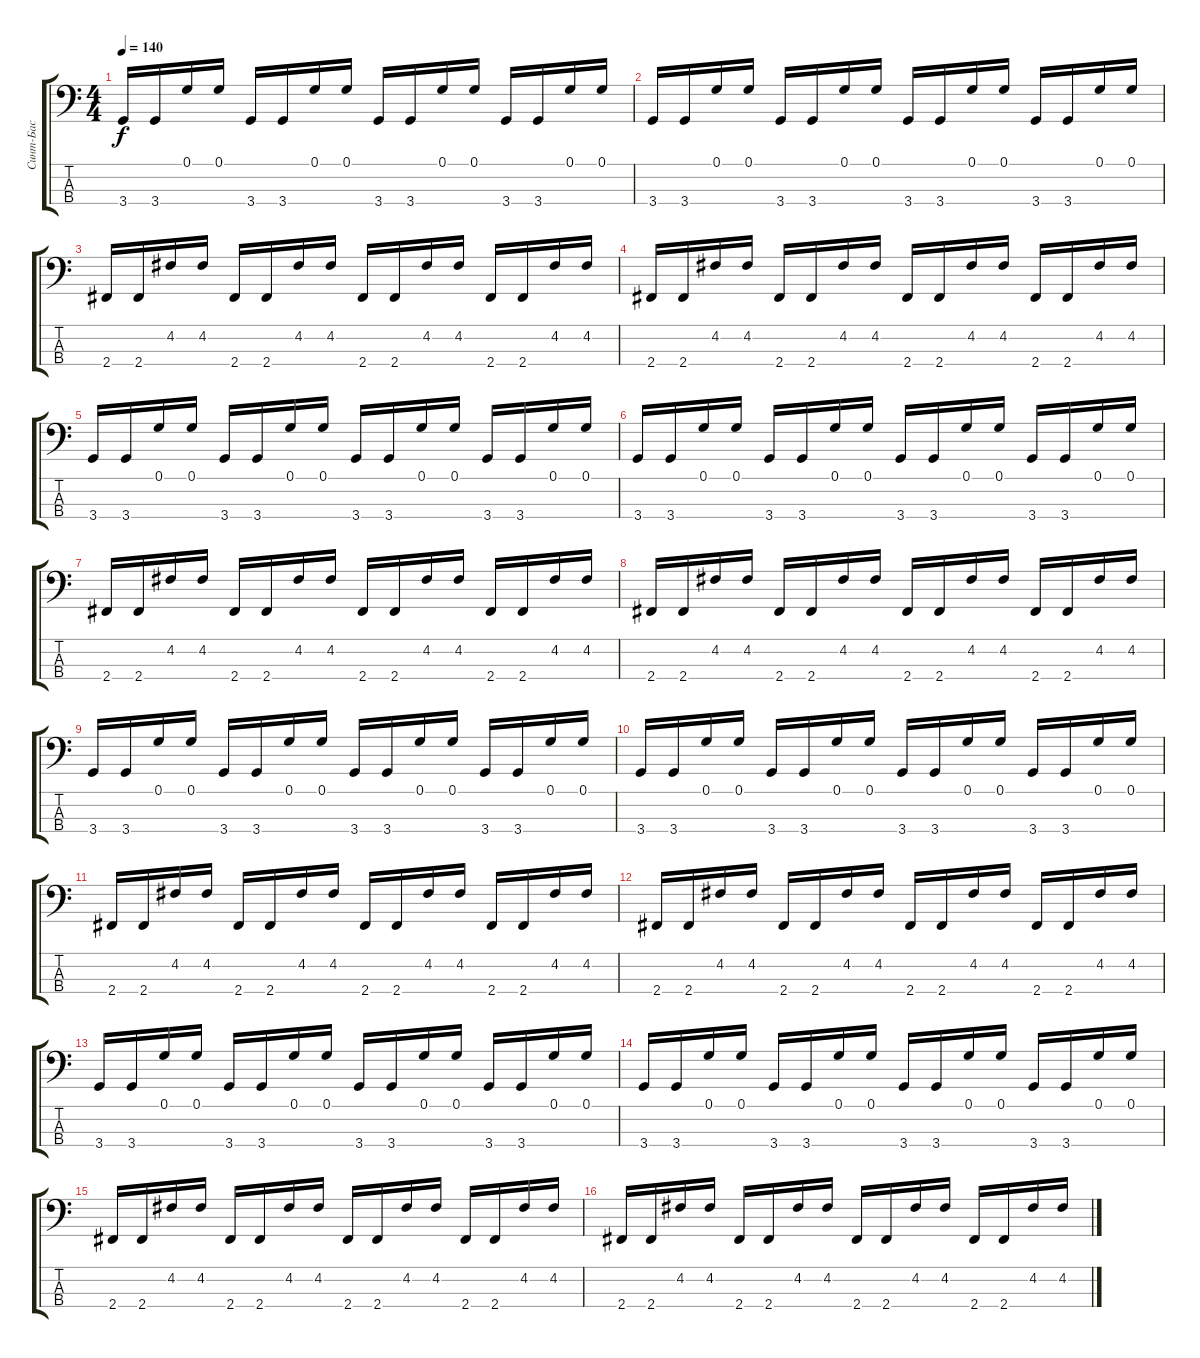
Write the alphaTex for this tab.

\track ("Синт-Бас" "Синт-Бас") {instrument electricbassfinger}
\staff {score tabs}
\tuning (G2 D2 A1 E1) {hide}
\ts (4 4)
\tempo 140
\clef f4
\ks c
3.4.16{dy f} 3.4.16 0.1.16 0.1.16 3.4.16 3.4.16 0.1.16 0.1.16 3.4.16 3.4.16 0.1.16 0.1.16 3.4.16 3.4.16 0.1.16 0.1.16 |
3.4.16 3.4.16 0.1.16 0.1.16 3.4.16 3.4.16 0.1.16 0.1.16 3.4.16 3.4.16 0.1.16 0.1.16 3.4.16 3.4.16 0.1.16 0.1.16 |
2.4.16 2.4.16 4.2.16 4.2.16 2.4.16 2.4.16 4.2.16 4.2.16 2.4.16 2.4.16 4.2.16 4.2.16 2.4.16 2.4.16 4.2.16 4.2.16 |
2.4.16 2.4.16 4.2.16 4.2.16 2.4.16 2.4.16 4.2.16 4.2.16 2.4.16 2.4.16 4.2.16 4.2.16 2.4.16 2.4.16 4.2.16 4.2.16 |
3.4.16 3.4.16 0.1.16 0.1.16 3.4.16 3.4.16 0.1.16 0.1.16 3.4.16 3.4.16 0.1.16 0.1.16 3.4.16 3.4.16 0.1.16 0.1.16 |
3.4.16 3.4.16 0.1.16 0.1.16 3.4.16 3.4.16 0.1.16 0.1.16 3.4.16 3.4.16 0.1.16 0.1.16 3.4.16 3.4.16 0.1.16 0.1.16 |
2.4.16 2.4.16 4.2.16 4.2.16 2.4.16 2.4.16 4.2.16 4.2.16 2.4.16 2.4.16 4.2.16 4.2.16 2.4.16 2.4.16 4.2.16 4.2.16 |
2.4.16 2.4.16 4.2.16 4.2.16 2.4.16 2.4.16 4.2.16 4.2.16 2.4.16 2.4.16 4.2.16 4.2.16 2.4.16 2.4.16 4.2.16 4.2.16 |
3.4.16 3.4.16 0.1.16 0.1.16 3.4.16 3.4.16 0.1.16 0.1.16 3.4.16 3.4.16 0.1.16 0.1.16 3.4.16 3.4.16 0.1.16 0.1.16 |
3.4.16 3.4.16 0.1.16 0.1.16 3.4.16 3.4.16 0.1.16 0.1.16 3.4.16 3.4.16 0.1.16 0.1.16 3.4.16 3.4.16 0.1.16 0.1.16 |
2.4.16 2.4.16 4.2.16 4.2.16 2.4.16 2.4.16 4.2.16 4.2.16 2.4.16 2.4.16 4.2.16 4.2.16 2.4.16 2.4.16 4.2.16 4.2.16 |
2.4.16 2.4.16 4.2.16 4.2.16 2.4.16 2.4.16 4.2.16 4.2.16 2.4.16 2.4.16 4.2.16 4.2.16 2.4.16 2.4.16 4.2.16 4.2.16 |
3.4.16 3.4.16 0.1.16 0.1.16 3.4.16 3.4.16 0.1.16 0.1.16 3.4.16 3.4.16 0.1.16 0.1.16 3.4.16 3.4.16 0.1.16 0.1.16 |
3.4.16 3.4.16 0.1.16 0.1.16 3.4.16 3.4.16 0.1.16 0.1.16 3.4.16 3.4.16 0.1.16 0.1.16 3.4.16 3.4.16 0.1.16 0.1.16 |
2.4.16 2.4.16 4.2.16 4.2.16 2.4.16 2.4.16 4.2.16 4.2.16 2.4.16 2.4.16 4.2.16 4.2.16 2.4.16 2.4.16 4.2.16 4.2.16 |
2.4.16 2.4.16 4.2.16 4.2.16 2.4.16 2.4.16 4.2.16 4.2.16 2.4.16 2.4.16 4.2.16 4.2.16 2.4.16 2.4.16 4.2.16 4.2.16
